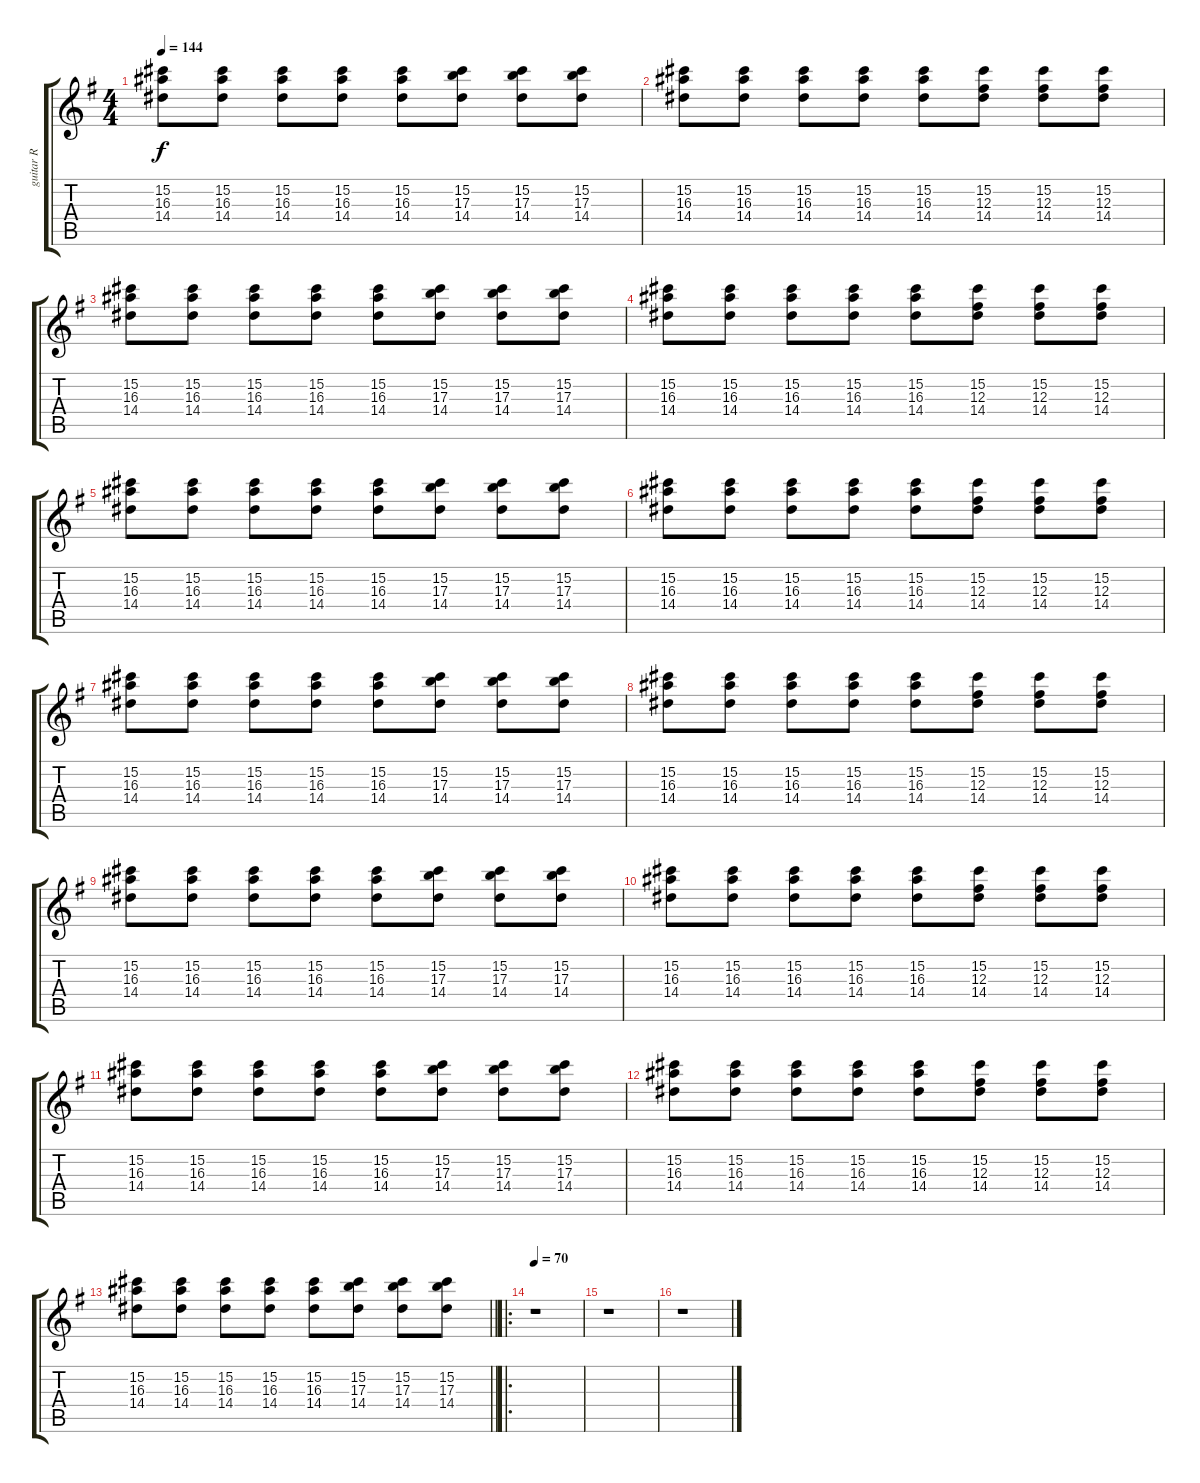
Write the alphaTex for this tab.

\track ("guitar R" "guitar R") {instrument overdrivenguitar}
\staff {score tabs}
\tuning (Eb4 Bb3 Gb3 Db3 Ab2 Eb2) {hide}
\ts (4 4)
\tempo 144
\clef g2
\ks g
(15.2 16.3 14.4).8{dy f} (15.2 16.3 14.4).8 (15.2 16.3 14.4).8 (15.2 16.3 14.4).8 (15.2 16.3 14.4).8 (15.2 17.3 14.4).8 (15.2 17.3 14.4).8 (15.2 17.3 14.4).8 |
(15.2 16.3 14.4).8 (15.2 16.3 14.4).8 (15.2 16.3 14.4).8 (15.2 16.3 14.4).8 (15.2 16.3 14.4).8 (15.2 12.3 14.4).8 (15.2 12.3 14.4).8 (15.2 12.3 14.4).8 |
(15.2 16.3 14.4).8 (15.2 16.3 14.4).8 (15.2 16.3 14.4).8 (15.2 16.3 14.4).8 (15.2 16.3 14.4).8 (15.2 17.3 14.4).8 (15.2 17.3 14.4).8 (15.2 17.3 14.4).8 |
(15.2 16.3 14.4).8 (15.2 16.3 14.4).8 (15.2 16.3 14.4).8 (15.2 16.3 14.4).8 (15.2 16.3 14.4).8 (15.2 12.3 14.4).8 (15.2 12.3 14.4).8 (15.2 12.3 14.4).8 |
(15.2 16.3 14.4).8 (15.2 16.3 14.4).8 (15.2 16.3 14.4).8 (15.2 16.3 14.4).8 (15.2 16.3 14.4).8 (15.2 17.3 14.4).8 (15.2 17.3 14.4).8 (15.2 17.3 14.4).8 |
(15.2 16.3 14.4).8 (15.2 16.3 14.4).8 (15.2 16.3 14.4).8 (15.2 16.3 14.4).8 (15.2 16.3 14.4).8 (15.2 12.3 14.4).8 (15.2 12.3 14.4).8 (15.2 12.3 14.4).8 |
(15.2 16.3 14.4).8 (15.2 16.3 14.4).8 (15.2 16.3 14.4).8 (15.2 16.3 14.4).8 (15.2 16.3 14.4).8 (15.2 17.3 14.4).8 (15.2 17.3 14.4).8 (15.2 17.3 14.4).8 |
(15.2 16.3 14.4).8 (15.2 16.3 14.4).8 (15.2 16.3 14.4).8 (15.2 16.3 14.4).8 (15.2 16.3 14.4).8 (15.2 12.3 14.4).8 (15.2 12.3 14.4).8 (15.2 12.3 14.4).8 |
(15.2 16.3 14.4).8 (15.2 16.3 14.4).8 (15.2 16.3 14.4).8 (15.2 16.3 14.4).8 (15.2 16.3 14.4).8 (15.2 17.3 14.4).8 (15.2 17.3 14.4).8 (15.2 17.3 14.4).8 |
(15.2 16.3 14.4).8 (15.2 16.3 14.4).8 (15.2 16.3 14.4).8 (15.2 16.3 14.4).8 (15.2 16.3 14.4).8 (15.2 12.3 14.4).8 (15.2 12.3 14.4).8 (15.2 12.3 14.4).8 |
(15.2 16.3 14.4).8 (15.2 16.3 14.4).8 (15.2 16.3 14.4).8 (15.2 16.3 14.4).8 (15.2 16.3 14.4).8 (15.2 17.3 14.4).8 (15.2 17.3 14.4).8 (15.2 17.3 14.4).8 |
(15.2 16.3 14.4).8 (15.2 16.3 14.4).8 (15.2 16.3 14.4).8 (15.2 16.3 14.4).8 (15.2 16.3 14.4).8 (15.2 12.3 14.4).8 (15.2 12.3 14.4).8 (15.2 12.3 14.4).8 |
\barLineRight lightlight
(15.2 16.3 14.4).8 (15.2 16.3 14.4).8 (15.2 16.3 14.4).8 (15.2 16.3 14.4).8 (15.2 16.3 14.4).8 (15.2 17.3 14.4).8 (15.2 17.3 14.4).8 (15.2 17.3 14.4).8 |
\ro
\tempo 70
r.1 |
r.1 |
r.1
